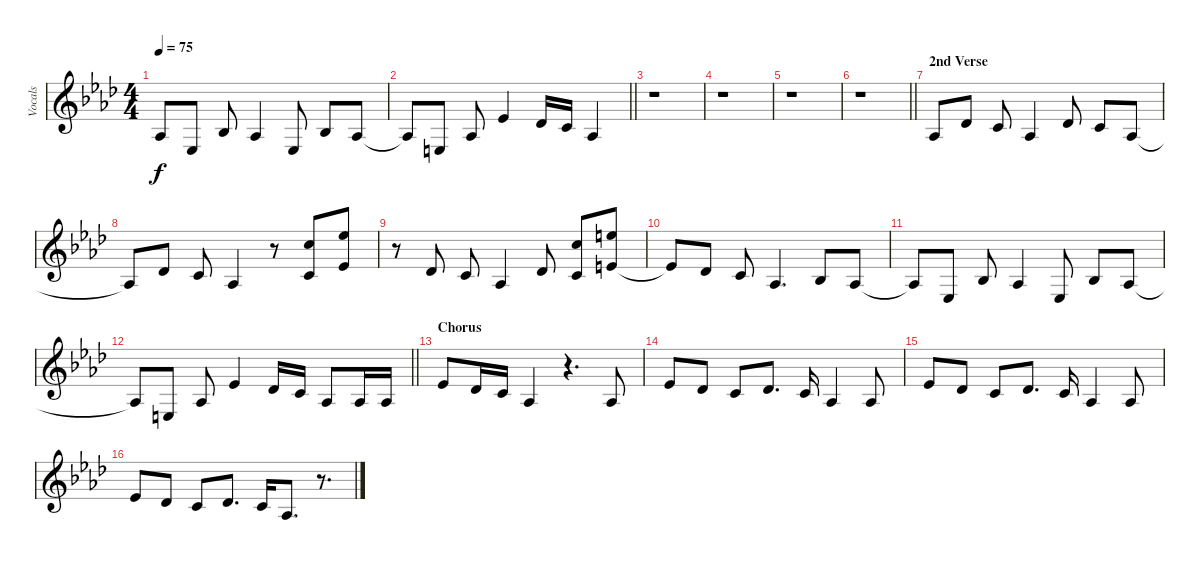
\track ("Vocals" "Vocals") {instrument oboe}
\staff {score}
\tuning (E4 B3 G3 D3 A2 E2) {hide}
\ts (4 4)
\tempo 75
\clef g2
\ks fminor
1.3{t}.8{dy f} 1.4.8 3.3.8 1.3.4 1.4.8 3.3.8 1.3.8 |
\barLineRight lightlight
1.3{t}.8 2.4.8 1.3.8 4.2.4 2.2.16 1.2.16 1.3.4 |
r.1 |
r.1 |
r.1 |
\barLineRight lightlight
r.1 |
\section ("" "2nd Verse")
1.3.8 2.2.8 1.2.8 1.3.4 2.2.8 1.2.8 1.3.8 |
1.3{t}.8 2.2.8 1.2.8 1.3.4 r.8 (8.1 5.3).8 (11.1 8.3).8 |
r.8 6.3.8 5.3.8 6.4.4 6.3.8 (8.1 5.3).8 (12.1 9.3).8 |
9.3{t}.8 11.4.8 10.4.8 11.5.4{d} 8.4.8 6.4.8 |
6.4{t}.8 6.5.8 3.3.8 1.3.4 1.4.8 3.3.8 1.3.8 |
\barLineRight lightlight
1.3{t}.8 2.4.8 1.3.8 4.2.4 2.2.16 1.2.16 1.3.8 1.3.16 1.3.16 |
\section ("" "Chorus")
4.2.8 2.2.16 1.2.16 1.3.4 r.4{d} 1.3.8 |
4.2.8 2.2.8 1.2.8 2.2.8{d} 1.2.16 1.3.4 1.3.8 |
4.2.8 2.2.8 1.2.8 2.2.8{d} 1.2.16 1.3.4 1.3.8 |
4.2.8 2.2.8 1.2.8 2.2.8{d} 1.2.16 1.3.8{d} r.8{d}
